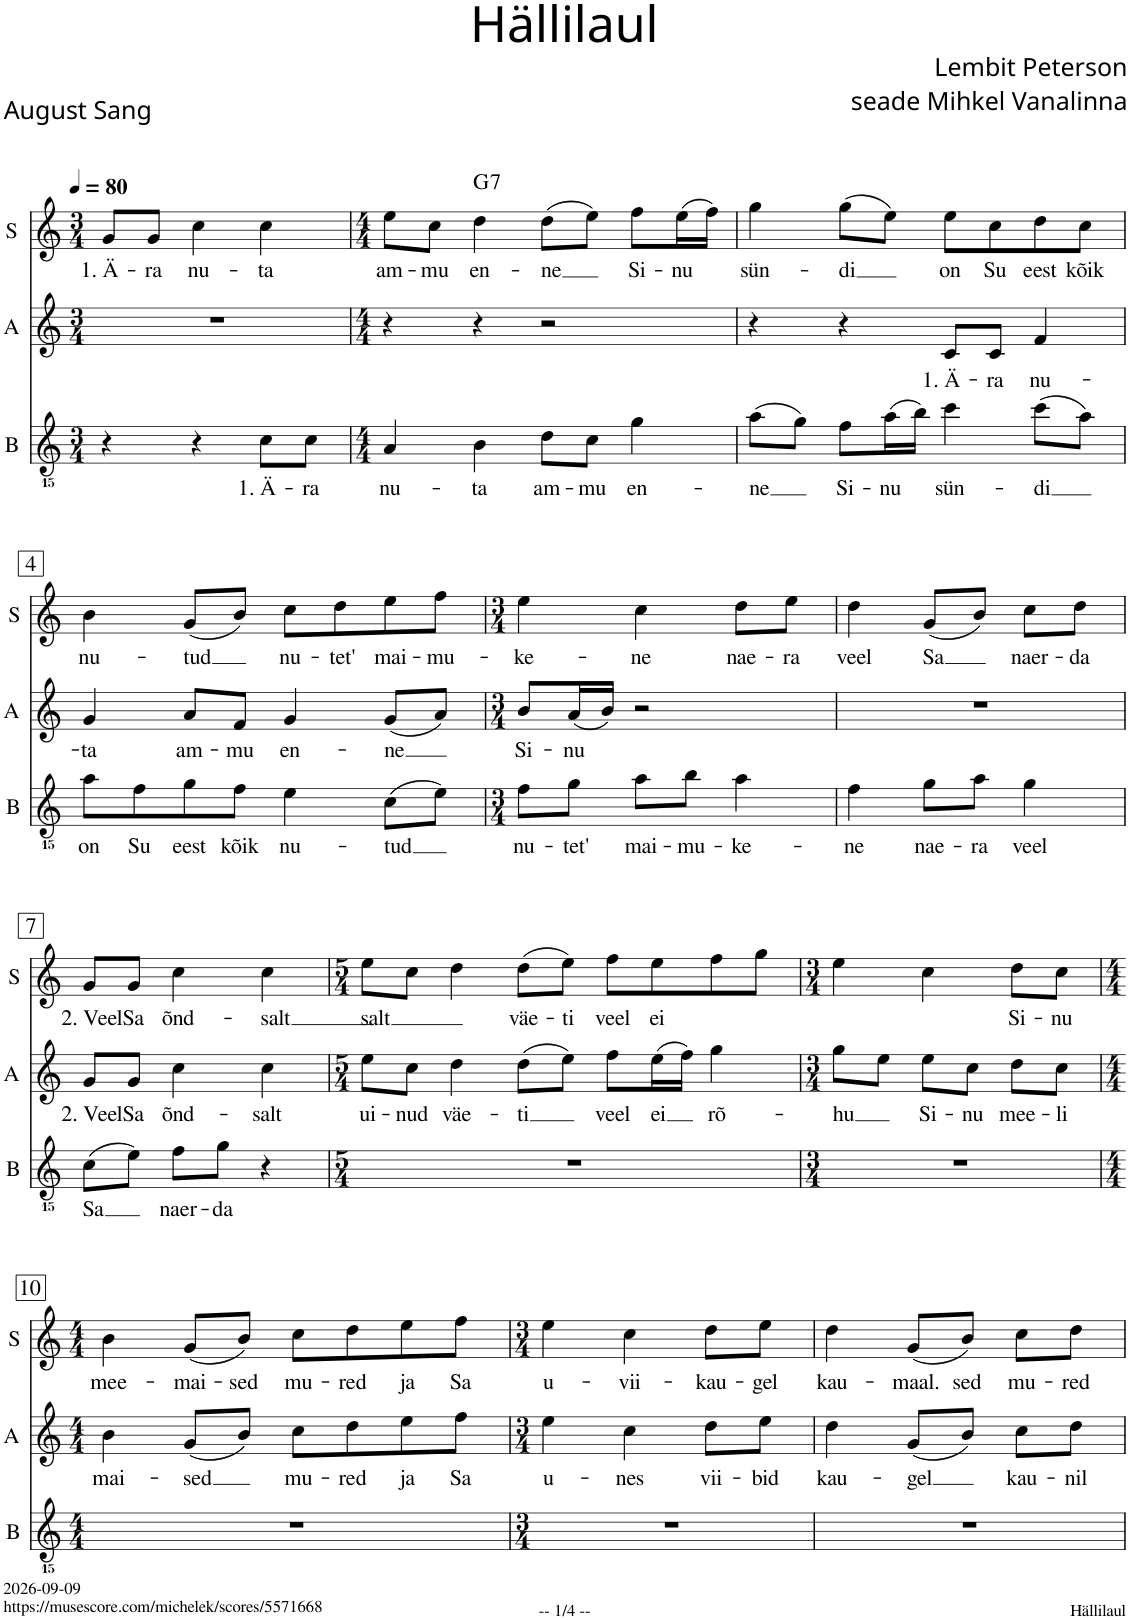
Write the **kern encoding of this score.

**kern	**text	**kern	**text	**kern	**text	**harte
*part3	*part3	*part2	*part2	*part1	*part1	*part1
*staff3	*staff3	*staff2	*staff2	*staff1	*staff1	*
*I"B	*	*I"A	*	*I"S	*	*
*I'B	*	*I'A	*	*I'S	*	*
*clefGvv2	*	*clefG2	*	*clefG2	*	*
*	*	*Trd1c2	*	*	*	*
*k[]	*	*k[]	*	*k[]	*	*
*M3/4	*	*M3/4	*	*M3/4	*	*
*MM80	*	*MM80	*	*MM80	*	*
=1	=1	=1	=1	=1	=1	=1
!	!	!	!	!	!LO:LY:b	!
4r	.	2.r	.	8g/L	1. Ä-	.
!	!	!	!	!	!LO:LY:b	!
.	.	.	.	8g/J	-ra	.
!	!	!	!	!	!LO:LY:b	!
4r	.	.	.	4cc\	nu-	.
!	!LO:LY:b	!	!	!	!LO:LY:b	!
8C\L	1. Ä-	.	.	4cc\	-ta	.
!	!LO:LY:b	!	!	!	!	!
8C\J	-ra	.	.	.	.	.
=2	=2	=2	=2	=2	=2	=2
*M4/4	*	*M4/4	*	*M4/4	*	*
!	!LO:LY:b	!	!	!	!LO:LY:b	!
4AA/	nu-	4r	.	8ee\L	-am-	.
!	!	!	!	!	!LO:LY:b	!
.	.	.	.	8cc\J	-mu	.
!	!LO:LY:b	!	!	!	!LO:LY:b	!LO:H:kt=7
4BB\	-ta	4r	.	4dd\	en-	G:7
!	!LO:LY:b	!	!	!	!LO:LY:b	!
8D\L	-am-	2r	.	(8dd\L	-ne	.
!	!LO:LY:b	!	!	!	!	!
8C\J	-mu	.	.	8ee\J)	.	.
!	!LO:LY:b	!	!	!	!LO:LY:b	!
4G\	en-	.	.	8ff\L	Si-	.
!	!	!	!	!	!LO:LY:b	!
.	.	.	.	(16ee\L	-nu	.
.	.	.	.	16ff\JJ)	.	.
=3	=3	=3	=3	=3	=3	=3
!	!LO:LY:b	!	!	!	!LO:LY:b	!
(8A\L	-ne	4r	.	4gg\	sün-	.
8G\J)	.	.	.	.	.	.
!	!LO:LY:b	!	!	!	!LO:LY:b	!
8F\L	Si-	4r	.	(8gg\L	-di	.
!	!LO:LY:b	!	!	!	!	!
(16A\L	-nu	.	.	8ee\J)	.	.
16B\JJ)	.	.	.	.	.	.
!	!LO:LY:b	!	!LO:LY:b	!	!LO:LY:b	!
4c\	sün-	8c/L	1. Ä-	8ee\L	on	.
!	!	!	!LO:LY:b	!	!LO:LY:b	!
.	.	8c/J	-ra	8cc\	Su	.
!	!LO:LY:b	!	!LO:LY:b	!	!LO:LY:b	!
(8c\L	-di	4f/	nu-	8dd\	eest	.
!	!	!	!	!	!LO:LY:b	!
8A\J)	.	.	.	8cc\J	kõik	.
!!LO:LB:g=z
=4	=4	=4	=4	=4	=4	=4
!	!LO:LY:b	!	!LO:LY:b	!	!LO:LY:b	!
8A\L	on	4g/	-ta	4b\	nu-	.
!	!LO:LY:b	!	!	!	!	!
8F\	Su	.	.	.	.	.
!	!LO:LY:b	!	!LO:LY:b	!	!LO:LY:b	!
8G\	eest	8a/L	-am-	(8g/L	-tud	.
!	!LO:LY:b	!	!LO:LY:b	!	!	!
8F\J	kõik	8f/J	-mu	8b/J)	.	.
!	!LO:LY:b	!	!LO:LY:b	!	!LO:LY:b	!
4E\	nu-	4g/	en-	8cc\L	nu-	.
!	!	!	!	!	!LO:LY:b	!
.	.	.	.	8dd\	-tet'	.
!	!LO:LY:b	!	!LO:LY:b	!	!LO:LY:b	!
(8C\L	-tud	(8g/L	-ne	8ee\	mai-	.
!	!	!	!	!	!LO:LY:b	!
8E\J)	.	8a/J)	.	8ff\J	-mu-	.
=5	=5	=5	=5	=5	=5	=5
*M3/4	*	*M3/4	*	*M3/4	*	*
!	!LO:LY:b	!	!LO:LY:b	!	!LO:LY:b	!
8F\L	nu-	8b/L	Si-	4ee\	-ke-	.
!	!LO:LY:b	!	!LO:LY:b	!	!	!
8G\J	-tet'	(16a/L	-nu	.	.	.
.	.	16b/JJ)	.	.	.	.
!	!LO:LY:b	!	!	!	!LO:LY:b	!
8A\L	mai-	2r	.	4cc\	-ne	.
!	!LO:LY:b	!	!	!	!	!
8B\J	-mu-	.	.	.	.	.
!	!LO:LY:b	!	!	!	!LO:LY:b	!
4A\	-ke-	.	.	8dd\L	nae-	.
!	!	!	!	!	!LO:LY:b	!
.	.	.	.	8ee\J	-ra	.
=6	=6	=6	=6	=6	=6	=6
!	!LO:LY:b	!	!	!	!LO:LY:b	!
4F\	-ne	2.r	.	4dd\	veel	.
!	!LO:LY:b	!	!	!	!LO:LY:b	!
8G\L	nae-	.	.	(8g/L	Sa	.
!	!LO:LY:b	!	!	!	!	!
8A\J	-ra	.	.	8b/J)	.	.
!	!LO:LY:b	!	!	!	!LO:LY:b	!
4G\	veel	.	.	8cc\L	naer-	.
!	!	!	!	!	!LO:LY:b	!
.	.	.	.	8dd\J	-da	.
!!LO:LB:g=z
=7	=7	=7	=7	=7	=7	=7
!	!LO:LY:b	!	!LO:LY:b	!	!LO:LY:b	!
(8C\L	Sa	8g/L	2. Veel	8g/L	2. Veel	.
!	!	!	!LO:LY:b	!	!LO:LY:b	!
8E\J)	.	8g/J	Sa	8g/J	Sa	.
!	!LO:LY:b	!	!LO:LY:b	!	!LO:LY:b	!
8F\L	naer-	4cc\	õnd-	4cc\	õnd-	.
!	!LO:LY:b	!	!	!	!	!
8G\J	-da	.	.	.	.	.
!	!	!	!LO:LY:b	!	!LO:LY:b	!
4r	.	4cc\	-salt	4cc\	-salt	.
=8	=8	=8	=8	=8	=8	=8
*M5/4	*	*M5/4	*	*M5/4	*	*
!	!	!	!LO:LY:b	!	!LO:LY:b	!
4%5r	.	8ee\L	ui-	8ee\L	-salt	.
!	!	!	!LO:LY:b	!	!	!
.	.	8cc\J	-nud	8cc\J	.	.
!	!	!	!LO:LY:b	!	!	!
.	.	4dd\	väe-	4dd\	.	.
!	!	!	!LO:LY:b	!	!LO:LY:b	!
.	.	(8dd\L	-ti	(8dd\L	väe-	.
!	!	!	!	!	!LO:LY:b	!
.	.	8ee\J)	.	8ee\J)	-ti	.
!	!	!	!LO:LY:b	!	!LO:LY:b	!
.	.	8ff\L	veel	8ff\L	veel	.
!	!	!	!LO:LY:b	!	!LO:LY:b	!
.	.	(16ee\L	ei	8ee\	ei	.
.	.	16ff\JJ)	.	.	.	.
!	!	!	!LO:LY:b	!	!	!
.	.	4gg\	rõ-	8ff\	.	.
.	.	.	.	8gg\J	.	.
=9	=9	=9	=9	=9	=9	=9
*M3/4	*	*M3/4	*	*M3/4	*	*
!	!	!	!LO:LY:b	!	!	!
2.r	.	8gg\L	-hu	4ee\	.	.
.	.	8ee\J	.	.	.	.
!	!	!	!LO:LY:b	!	!	!
.	.	8ee\L	Si-	4cc\	.	.
!	!	!	!LO:LY:b	!	!	!
.	.	8cc\J	-nu	.	.	.
!	!	!	!LO:LY:b	!	!LO:LY:b	!
.	.	8dd\L	mee-	8dd\L	Si-	.
!	!	!	!LO:LY:b	!	!LO:LY:b	!
.	.	8cc\J	-li	8cc\J	-nu	.
!!LO:LB:g=z
=10	=10	=10	=10	=10	=10	=10
*M4/4	*	*M4/4	*	*M4/4	*	*
!	!	!	!LO:LY:b	!	!LO:LY:b	!
1r	.	4b\	mai-	4b\	mee-	.
!	!	!	!LO:LY:b	!	!LO:LY:b	!
.	.	(8g/L	-sed	(8g/L	mai-	.
!	!	!	!	!	!LO:LY:b	!
.	.	8b/J)	.	8b/J)	-sed	.
!	!	!	!LO:LY:b	!	!LO:LY:b	!
.	.	8cc\L	mu-	8cc\L	mu-	.
!	!	!	!LO:LY:b	!	!LO:LY:b	!
.	.	8dd\	-red	8dd\	-red	.
!	!	!	!LO:LY:b	!	!LO:LY:b	!
.	.	8ee\	ja	8ee\	ja	.
!	!	!	!LO:LY:b	!	!LO:LY:b	!
.	.	8ff\J	Sa	8ff\J	Sa	.
=11	=11	=11	=11	=11	=11	=11
*M3/4	*	*M3/4	*	*M3/4	*	*
!	!	!	!LO:LY:b	!	!LO:LY:b	!
2.r	.	4ee\	u-	4ee\	u-	.
!	!	!	!LO:LY:b	!	!LO:LY:b	!
.	.	4cc\	-nes	4cc\	vii-	.
!	!	!	!LO:LY:b	!	!LO:LY:b	!
.	.	8dd\L	vii-	8dd\L	kau-	.
!	!	!	!LO:LY:b	!	!LO:LY:b	!
.	.	8ee\J	-bid	8ee\J	-gel	.
=12	=12	=12	=12	=12	=12	=12
!	!	!	!LO:LY:b	!	!LO:LY:b	!
2.r	.	4dd\	kau-	4dd\	kau-	.
!	!	!	!LO:LY:b	!	!LO:LY:b	!
.	.	(8g/L	-gel	(8g/L	maal.	.
!	!	!	!	!	!LO:LY:b	!
.	.	8b/J)	.	8b/J)	-sed	.
!	!	!	!LO:LY:b	!	!LO:LY:b	!
.	.	8cc\L	kau-	8cc\L	mu-	.
!	!	!	!LO:LY:b	!	!LO:LY:b	!
.	.	8dd\J	-nil	8dd\J	-red	.
=	=	=	=	=	=	=
*-	*-	*-	*-	*-	*-	*-
